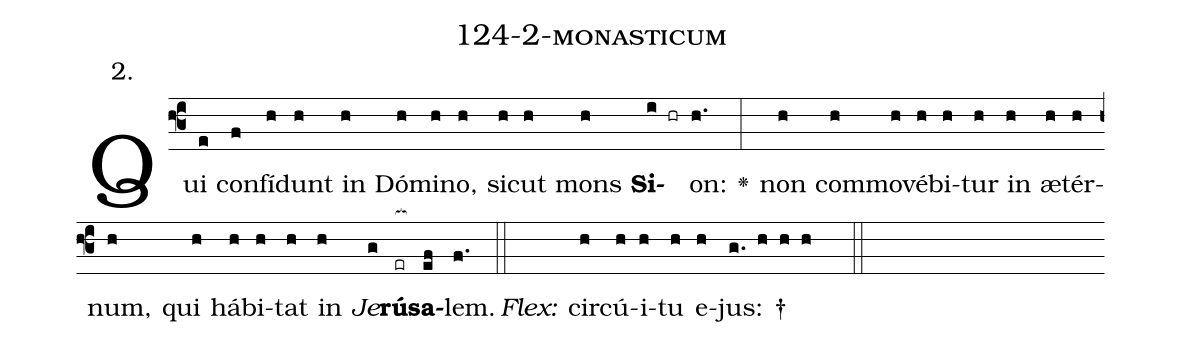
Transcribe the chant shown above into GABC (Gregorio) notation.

name: 124-2-monasticum;
annotation: 2.;
%%
(f3)Qui(e) con(f)fí(h)dunt(h) in(h) Dó(h)mi(h)no,(h) sic(h)ut(h) mons(h) <b>Si</b>(i hr)on:(h.) <v>\greheightstar</v>(:) non(h) com(h)mo(h)vé(h)bi(h)tur(h) in(h) æ(h)tér(h)num,(h) qui(h) há(h)bi(h)tat(h) in(h) <i>Je</i>(g)<b>rú</b>(er[ocb:1{])<b>sa</b>(ef[ocb:0}])lem.(f.) (::)
<i>Flex:</i>()  cir(h)cú(h)i(h)tu(h) e(h)jus: †(g. h h h  ::)

%E(h) u(h) o(h) u(g) a(ef) e.(f.) (::)
